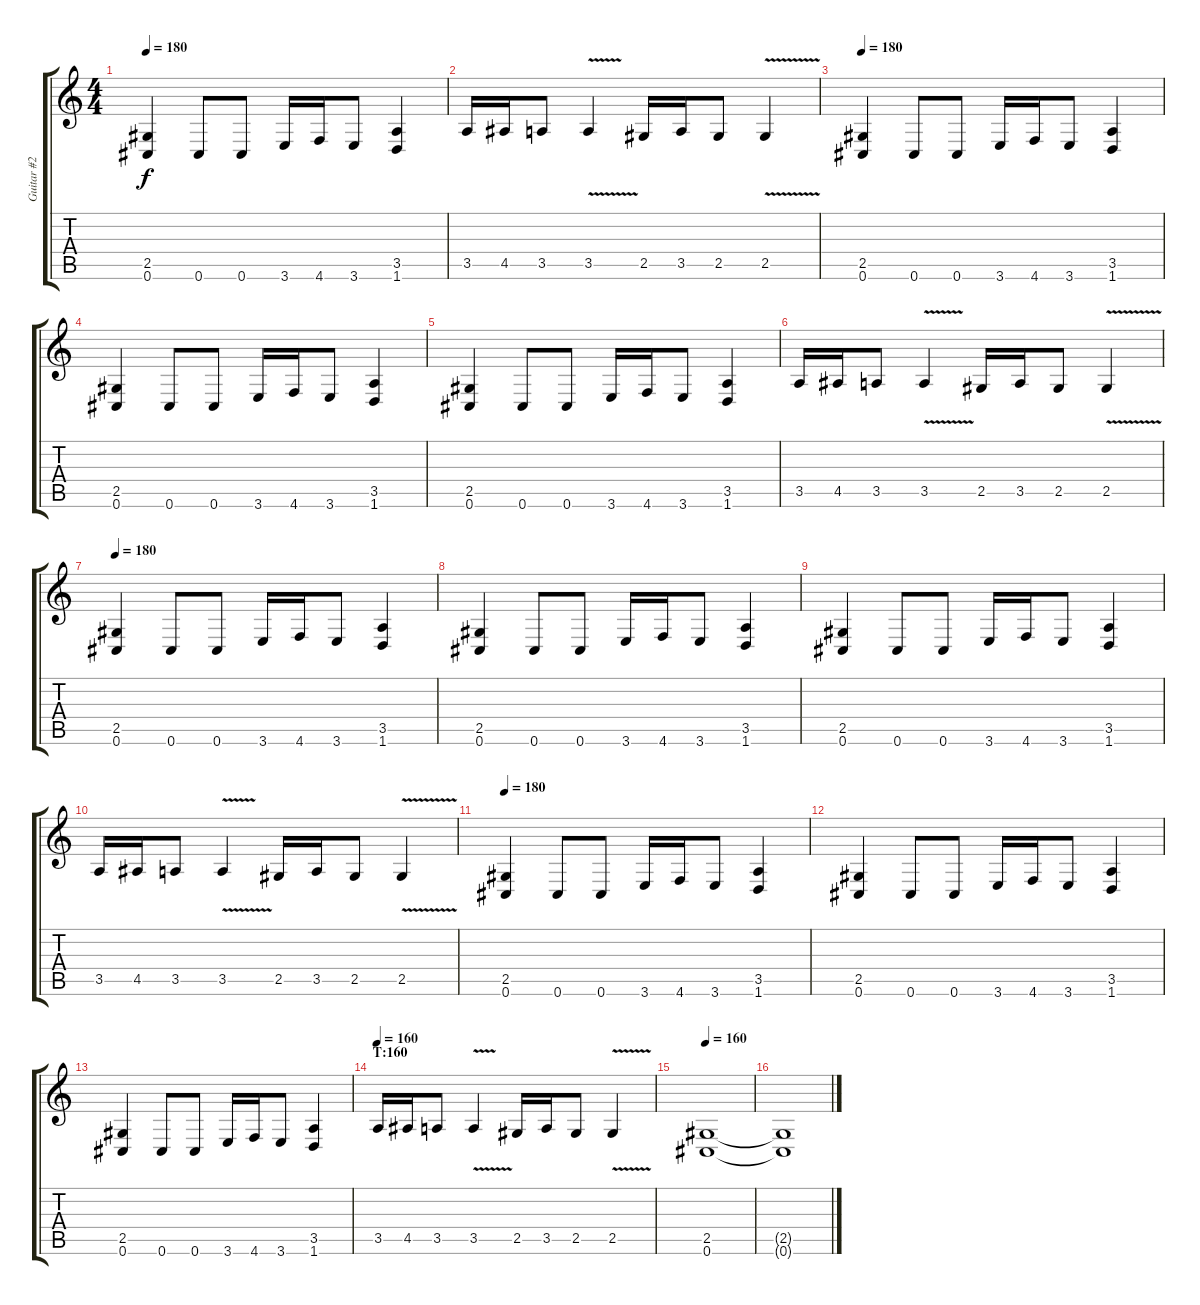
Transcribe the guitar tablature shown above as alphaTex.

\track ("Guitar #2" "Guitar #2") {instrument distortionguitar}
\staff {score tabs}
\tuning (Db4 Ab3 E3 B2 Gb2 Db2) {hide}
\ts (4 4)
\tempo 180
\clef g2
\ks c
(2.5 0.6).4{dy f} 0.6.8 0.6.8 3.6.16 4.6.16 3.6.8 (3.5 1.6).4 |
3.5.16 4.5.16 3.5.8 3.5{v}.4 2.5.16 3.5.16 2.5.8 2.5{v}.4 |
\tempo 180
(2.5 0.6).4 0.6.8 0.6.8 3.6.16 4.6.16 3.6.8 (3.5 1.6).4 |
(2.5 0.6).4 0.6.8 0.6.8 3.6.16 4.6.16 3.6.8 (3.5 1.6).4 |
(2.5 0.6).4 0.6.8 0.6.8 3.6.16 4.6.16 3.6.8 (3.5 1.6).4 |
3.5.16 4.5.16 3.5.8 3.5{v}.4 2.5.16 3.5.16 2.5.8 2.5{v}.4 |
\tempo 180
(2.5 0.6).4 0.6.8 0.6.8 3.6.16 4.6.16 3.6.8 (3.5 1.6).4 |
(2.5 0.6).4 0.6.8 0.6.8 3.6.16 4.6.16 3.6.8 (3.5 1.6).4 |
(2.5 0.6).4 0.6.8 0.6.8 3.6.16 4.6.16 3.6.8 (3.5 1.6).4 |
3.5.16 4.5.16 3.5.8 3.5{v}.4 2.5.16 3.5.16 2.5.8 2.5{v}.4 |
\tempo 180
(2.5 0.6).4 0.6.8 0.6.8 3.6.16 4.6.16 3.6.8 (3.5 1.6).4 |
(2.5 0.6).4 0.6.8 0.6.8 3.6.16 4.6.16 3.6.8 (3.5 1.6).4 |
(2.5 0.6).4 0.6.8 0.6.8 3.6.16 4.6.16 3.6.8 (3.5 1.6).4 |
\section ("" "T:160")
\tempo 160
3.5.16 4.5.16 3.5.8 3.5{v}.4 2.5.16 3.5.16 2.5.8 2.5{v}.4 |
\tempo 160
(2.5 0.6).1 |
(2.5{t} 0.6{t}).1
